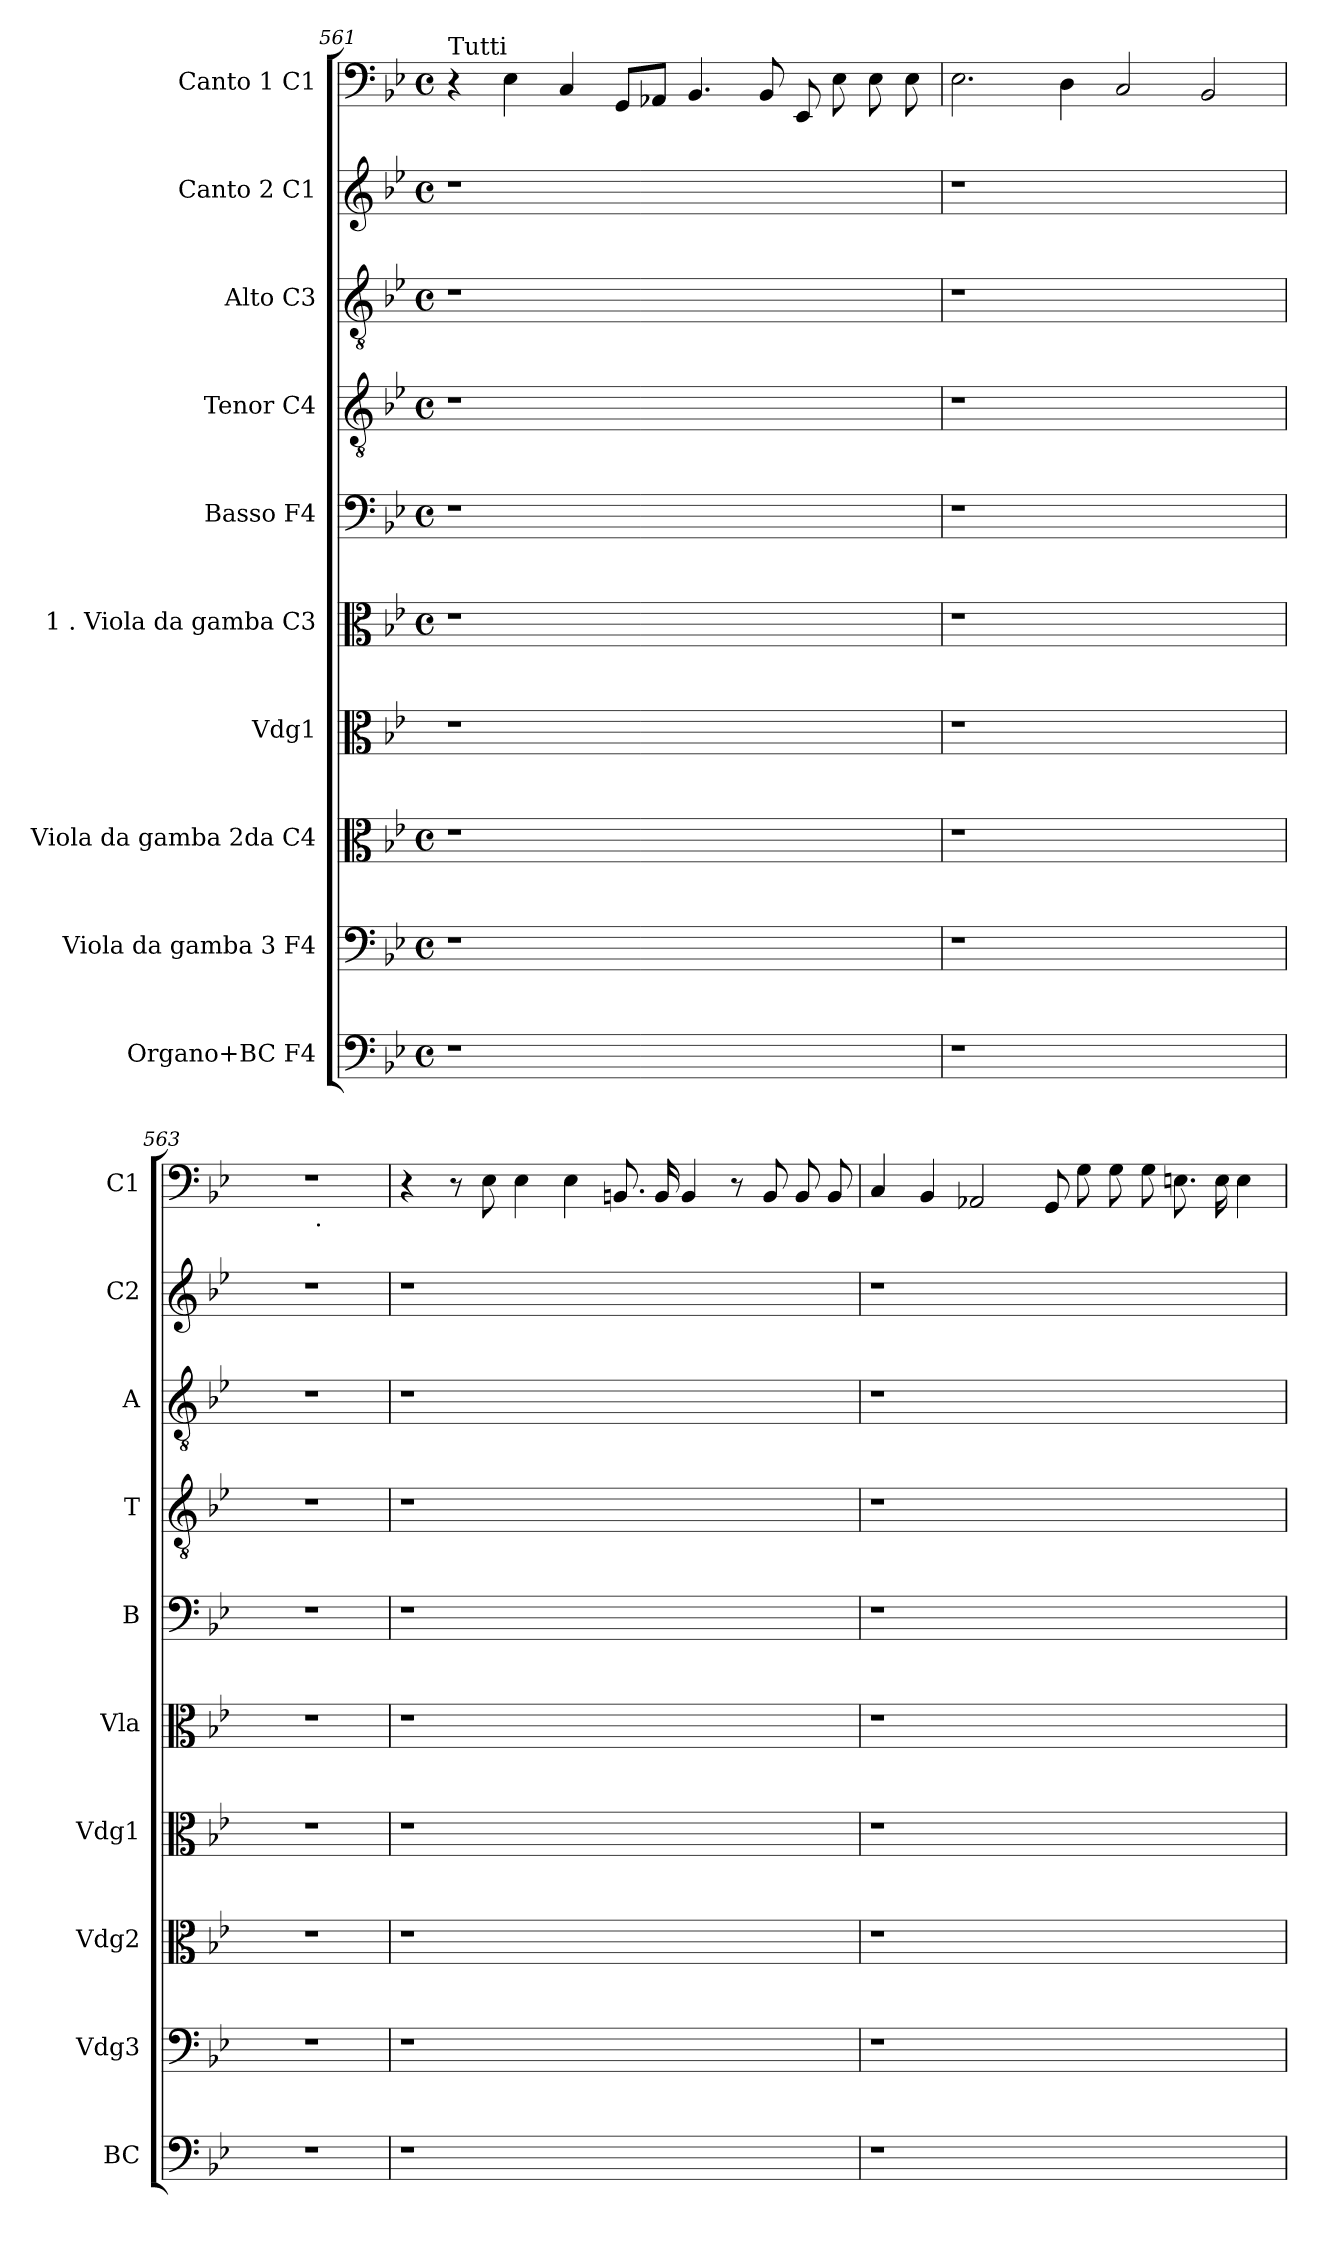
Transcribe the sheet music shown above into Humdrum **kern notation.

**kern	**kern	**kern	**kern	**kern	**kern	**kern	**kern	**kern	**kern
*part10	*part9	*part8	*part7	*part6	*part5	*part4	*part3	*part2	*part1
*staff10	*staff9	*staff8	*staff7	*staff6	*staff5	*staff4	*staff3	*staff2	*staff1
*I"Organo+BC F4	*I"Viola da gamba 3 F4	*I"Viola da gamba 2da C4	*I"Vdg1	*I"1 . Viola da gamba C3	*I"Basso F4	*I"Tenor C4	*I"Alto C3	*I"Canto 2 C1	*I"Canto 1 C1
*I'BC	*I'Vdg3	*I'Vdg2	*I'Vdg1	*I'Vla	*I'B	*I'T	*I'A	*I'C2	*I'C1
*clefF4	*clefF4	*clefC3	*clefC3	*clefC3	*clefF4	*clefGv2	*clefGv2	*clefG2	*clefF4
*k[b-e-]	*k[b-e-]	*k[b-e-]	*k[b-e-]	*k[b-e-]	*k[b-e-]	*k[b-e-]	*k[b-e-]	*k[b-e-]	*k[b-e-]
*B-:	*B-:	*B-:	*B-:	*B-:	*B-:	*B-:	*B-:	*B-:	*B-:
*M4/4	*M4/4	*M4/4	*	*M4/4	*M4/4	*M4/4	*M4/4	*M4/4	*M4/4
*met(c)	*met(c)	*met(c)	*	*met(c)	*met(c)	*met(c)	*met(c)	*met(c)	*met(c)
=561	=561	=561	=561	=561	=561	=561	=561	=561	=561
!	!	!	!	!	!	!	!	!	!LO:TX:a:t=Tutti
1r	1r	1r	1r	1r	1r	1r	1r	1r	4r
.	.	.	.	.	.	.	.	.	4E-\
.	.	.	.	.	.	.	.	.	4C/
.	.	.	.	.	.	.	.	.	8GG/L
.	.	.	.	.	.	.	.	.	8AA-X/J
1ryy	1ryy	1ryy	1ryy	1ryy	1ryy	1ryy	1ryy	1ryy	4.BB-/
.	.	.	.	.	.	.	.	.	8BB-/
.	.	.	.	.	.	.	.	.	8EE-/
.	.	.	.	.	.	.	.	.	8E-\
.	.	.	.	.	.	.	.	.	8E-\
.	.	.	.	.	.	.	.	.	8E-\
!!LO:LB:g=z
=562	=562	=562	=562	=562	=562	=562	=562	=562	=562
1r	1r	1r	1r	1r	1r	1r	1r	1r	2.E-\
.	.	.	.	.	.	.	.	.	4D\
1ryy	1ryy	1ryy	1ryy	1ryy	1ryy	1ryy	1ryy	1ryy	2C/
.	.	.	.	.	.	.	.	.	2BB-/
=563	=563	=563	=563	=563	=563	=563	=563	=563	=563
*	*	*	*	*	*	*	*	*	*^
1r	1r	1r	1r	1r	1r	1r	1r	1r	1r	2ryy
!	!	!	!	!	!	!	!	!	!	!LO:TX:b:t=.
.	.	.	.	.	.	.	.	.	.	2ryy
*	*	*	*	*	*	*	*	*	*v	*v
=564	=564	=564	=564	=564	=564	=564	=564	=564	=564
1r	1r	1r	1r	1r	1r	1r	1r	1r	4r
.	.	.	.	.	.	.	.	.	8r
.	.	.	.	.	.	.	.	.	8E-\
.	.	.	.	.	.	.	.	.	4E-\
.	.	.	.	.	.	.	.	.	4E-\
1ryy	1ryy	1ryy	1ryy	1ryy	1ryy	1ryy	1ryy	1ryy	8.BBn/
.	.	.	.	.	.	.	.	.	16BB/
.	.	.	.	.	.	.	.	.	4BB/
.	.	.	.	.	.	.	.	.	8r
.	.	.	.	.	.	.	.	.	8BB/
.	.	.	.	.	.	.	.	.	8BB/
.	.	.	.	.	.	.	.	.	8BB/
!!LO:LB:g=z
=565	=565	=565	=565	=565	=565	=565	=565	=565	=565
1r	1r	1r	1r	1r	1r	1r	1r	1r	4C/
.	.	.	.	.	.	.	.	.	4BB-/
.	.	.	.	.	.	.	.	.	2AA-X/
1ryy	1ryy	1ryy	1ryy	1ryy	1ryy	1ryy	1ryy	1ryy	8GG/
.	.	.	.	.	.	.	.	.	8G\
.	.	.	.	.	.	.	.	.	8G\
.	.	.	.	.	.	.	.	.	8G\
.	.	.	.	.	.	.	.	.	8.En\
.	.	.	.	.	.	.	.	.	16E\
.	.	.	.	.	.	.	.	.	4E\
=	=	=	=	=	=	=	=	=	=
*-	*-	*-	*-	*-	*-	*-	*-	*-	*-
